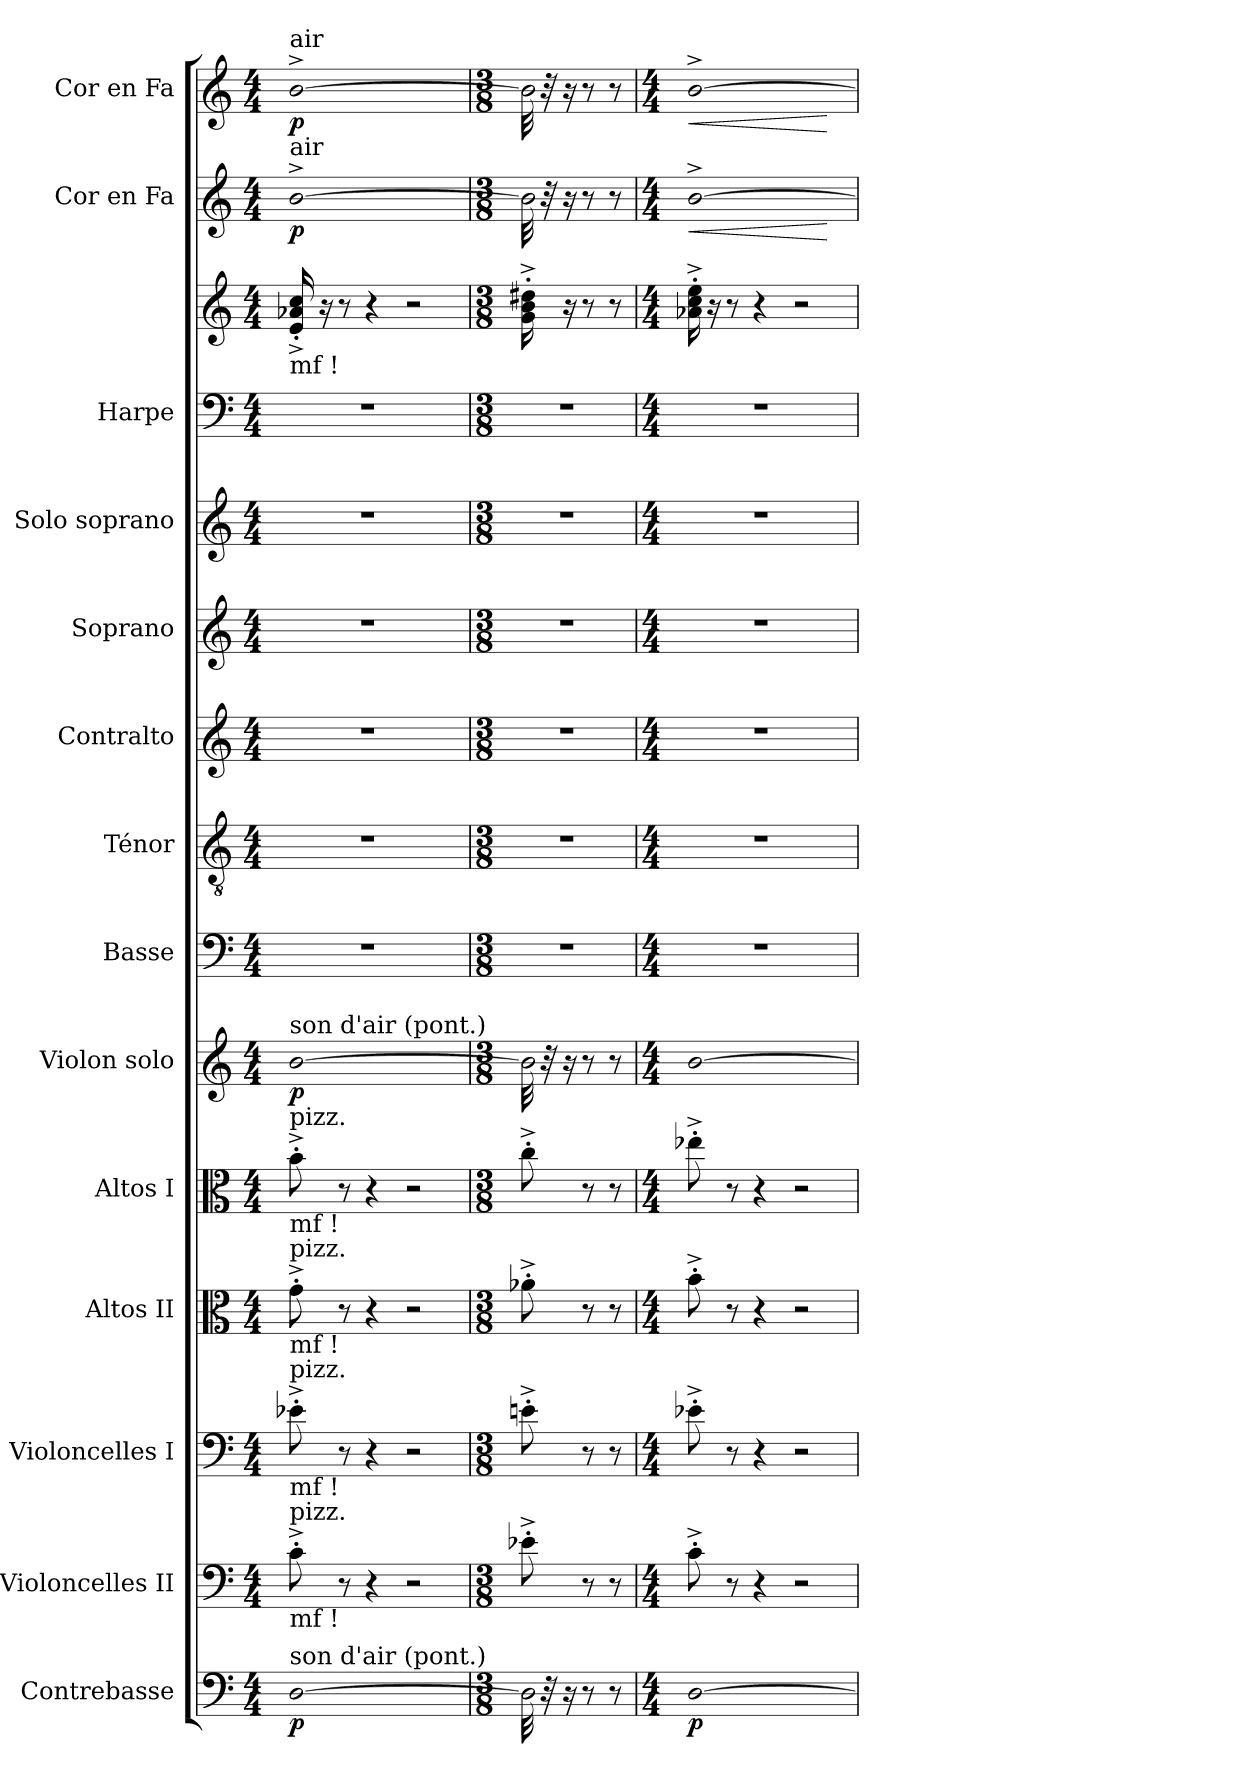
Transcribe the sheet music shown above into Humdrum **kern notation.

**kern	**dynam	**kern	**kern	**kern	**kern	**kern	**dynam	**kern	**kern	**kern	**kern	**kern	**kern	**kern	**kern	**dynam	**kern	**dynam
*part14	*part14	*part13	*part12	*part11	*part10	*part9	*part9	*part8	*part7	*part6	*part5	*part4	*part3	*part3	*part2	*part2	*part1	*part1
*staff15	*staff15	*staff14	*staff13	*staff12	*staff11	*staff10	*staff10	*staff9	*staff8	*staff7	*staff6	*staff5	*staff4	*staff3	*staff2	*staff2	*staff1	*staff1
*I"Contrebasse	*	*I"Violoncelles II	*I"Violoncelles I	*I"Altos II	*I"Altos I	*I"Violon solo	*	*I"Basse	*I"Ténor	*I"Contralto	*I"Soprano	*I"Solo soprano	*I"Harpe	*	*I"Cor en Fa	*	*I"Cor en Fa	*
*I'C. B.	*	*I'Vc.	*I'Vc.	*I'A.	*I'A.	*I'V.	*	*I'B.	*I'T.	*I'Cont. A.	*I'S.	*	*I'Hp.	*	*	*	*	*
!!LO:PB:g=z
*clefF4	*	*clefF4	*clefF4	*clefC3	*clefC3	*clefG2	*	*clefF4	*clefGv2	*clefG2	*clefG2	*clefG2	*clefF4	*clefG2	*clefG2	*	*clefG2	*
*ITrd7c12	*	*	*	*	*	*	*	*	*ITrd7c12	*	*	*	*	*	*ITrd4c7	*	*ITrd4c7	*
*k[]	*	*k[]	*k[]	*k[]	*k[]	*k[]	*	*k[]	*k[]	*k[]	*k[]	*k[]	*k[]	*k[]	*k[b-]	*	*k[b-]	*
*M4/4	*	*M4/4	*M4/4	*M4/4	*M4/4	*M4/4	*	*M4/4	*M4/4	*M4/4	*M4/4	*M4/4	*M4/4	*M4/4	*M4/4	*	*M4/4	*
*MM60	*	*MM60	*MM60	*MM60	*MM60	*MM60	*	*MM60	*MM60	*MM60	*MM60	*MM60	*MM60	*MM60	*MM60	*	*MM60	*
=1	=1	=1	=1	=1	=1	=1	=1	=1	=1	=1	=1	=1	=1	=1	=1	=1	=1	=1
!	!	!	!	!	!	!	!	!	!	!	!	!	!	!	!	!	!LO:TX:a:t=air	!
!	!	!	!	!	!	!	!	!	!	!	!	!	!	!	!LO:TX:a:t=air	!	!	!
!	!	!	!	!	!	!	!	!	!	!	!	!	!	!LO:TX:b:t=mf !	!	!	!	!
!	!	!	!	!	!	!LO:TX:a:t=son d'air (pont.)	!	!	!	!	!	!	!	!	!	!	!	!
!	!	!	!	!	!LO:TX:b:t=mf !	!	!	!	!	!	!	!	!	!	!	!	!	!
!	!	!	!	!	!LO:TX:a:t=pizz.	!	!	!	!	!	!	!	!	!	!	!	!	!
!	!	!	!	!LO:TX:b:t=mf !	!	!	!	!	!	!	!	!	!	!	!	!	!	!
!	!	!	!	!LO:TX:a:t=pizz.	!	!	!	!	!	!	!	!	!	!	!	!	!	!
!	!	!	!LO:TX:a:t=pizz.	!	!	!	!	!	!	!	!	!	!	!	!	!	!	!
!	!	!	!LO:TX:b:t=mf !	!	!	!	!	!	!	!	!	!	!	!	!	!	!	!
!	!	!LO:TX:b:t=mf !	!	!	!	!	!	!	!	!	!	!	!	!	!	!	!	!
!	!	!LO:TX:a:t=pizz.	!	!	!	!	!	!	!	!	!	!	!	!	!	!	!	!
!LO:TX:a:t=son d'air (pont.)	!	!	!	!	!	!	!	!	!	!	!	!	!	!	!	!	!	!
!LO:N:head=open	!	!	!	!	!	!LO:N:head=open	!	!	!	!	!	!	!	!	!LO:N:head=open	!	!LO:N:head=open	!
[>1DDi	p	8c'^i\	8e-X'^i\	8g'^i\	8b'^i\	[>1bi	p	1r	1r	1r	1r	1r	1r	16ei/'^ 16a-Xi'^ 16cci'^	[>1e^i	p	[>1e^i	p
.	.	.	.	.	.	.	.	.	.	.	.	.	.	16r	.	.	.	.
.	.	8r	8r	8r	8r	.	.	.	.	.	.	.	.	8r	.	.	.	.
.	.	4r	4r	4r	4r	.	.	.	.	.	.	.	.	4r	.	.	.	.
.	.	2r	2r	2r	2r	.	.	.	.	.	.	.	.	2r	.	.	.	.
=2	=2	=2	=2	=2	=2	=2	=2	=2	=2	=2	=2	=2	=2	=2	=2	=2	=2	=2
*M3/8	*	*M3/8	*M3/8	*M3/8	*M3/8	*M3/8	*	*M3/8	*M3/8	*M3/8	*M3/8	*M3/8	*M3/8	*M3/8	*M3/8	*	*M3/8	*
!LO:N:head=open	!	!	!	!	!	!LO:N:head=open	!	!LO:N:vis=1	!LO:N:vis=1	!LO:N:vis=1	!LO:N:vis=1	!LO:N:vis=1	!LO:N:vis=1	!	!LO:N:head=open	!	!LO:N:head=open	!
32DDi\]	.	8e-X'^i\	8en'^i\	8a-X'^i\	8cc'^i\	32bi\]	.	4.r	4.r	4.r	4.r	4.r	4.r	16gi\'^ 16bi'^ 16dd#Xi'^	32ei\]	.	32ei\]	.
32r	.	.	.	.	.	32r	.	.	.	.	.	.	.	.	32r	.	32r	.
16r	.	.	.	.	.	16r	.	.	.	.	.	.	.	16r	16r	.	16r	.
8r	.	8r	8r	8r	8r	8r	.	.	.	.	.	.	.	8r	8r	.	8r	.
8r	.	8r	8r	8r	8r	8r	.	.	.	.	.	.	.	8r	8r	.	8r	.
=3	=3	=3	=3	=3	=3	=3	=3	=3	=3	=3	=3	=3	=3	=3	=3	=3	=3	=3
*M4/4	*	*M4/4	*M4/4	*M4/4	*M4/4	*M4/4	*	*M4/4	*M4/4	*M4/4	*M4/4	*M4/4	*M4/4	*M4/4	*M4/4	*	*M4/4	*
!LO:N:head=open	!	!	!	!	!	!LO:N:head=open	!	!	!	!	!	!	!	!	!LO:N:head=open	!LO:HP:b	!LO:N:head=open	!LO:HP:b
[>1DDi	p	8c'^i\	8e-X'^i\	8b'^i\	8ee-X'^i\	[>1bi	.	1r	1r	1r	1r	1r	1r	16a-Xi\'^ 16cci'^ 16eei'^	[>1e^i	<	[>1e^i	<
.	.	.	.	.	.	.	.	.	.	.	.	.	.	16r	.	.	.	.
.	.	8r	8r	8r	8r	.	.	.	.	.	.	.	.	8r	.	.	.	.
.	.	4r	4r	4r	4r	.	.	.	.	.	.	.	.	4r	.	.	.	.
.	.	2r	2r	2r	2r	.	.	.	.	.	.	.	.	2r	.	.	.	.
.	.	.	.	.	.	.	.	.	.	.	.	.	.	.	.	[	.	[
=	=	=	=	=	=	=	=	=	=	=	=	=	=	=	=	=	=	=
*-	*-	*-	*-	*-	*-	*-	*-	*-	*-	*-	*-	*-	*-	*-	*-	*-	*-	*-
